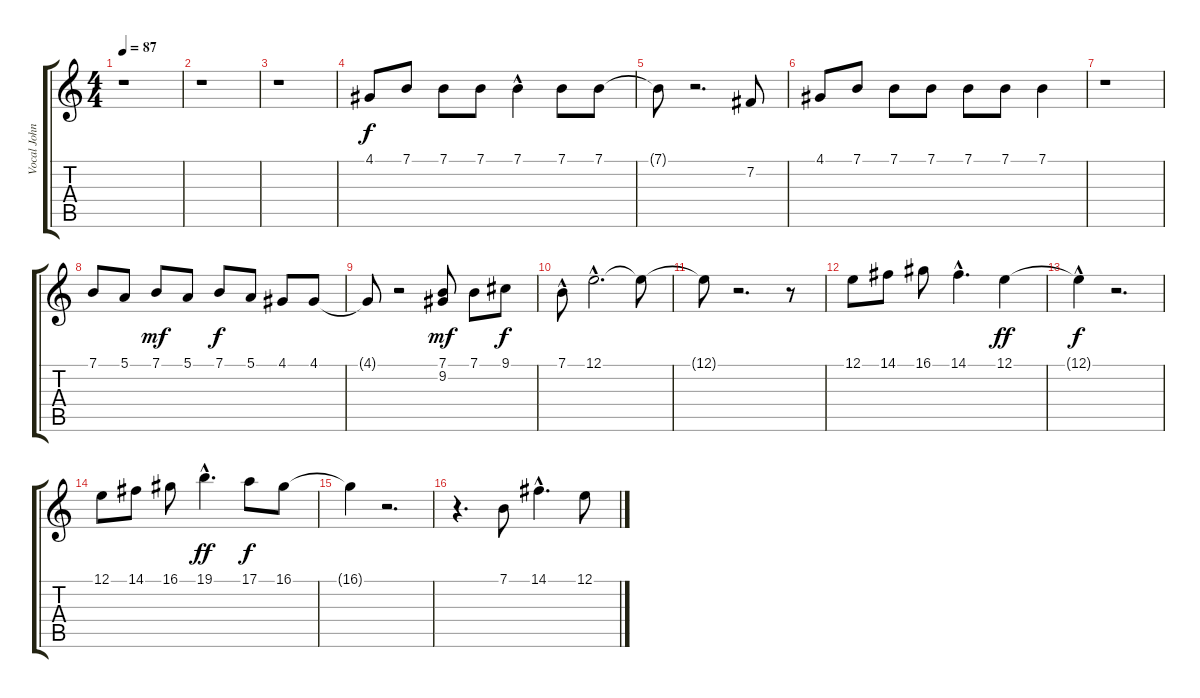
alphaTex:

\track ("Vocal John" "Vocal John") {instrument oboe}
\staff {score tabs}
\tuning (E4 B3 G3 D3 A2 E2) {hide}
\ts (4 4)
\tempo 87
\clef g2
\ks c
r.1{dy f} |
r.1 |
r.1 |
4.1.8 7.1.8 7.1.8 7.1.8 7.1{hac}.4 7.1.8 7.1.8 |
7.1{t}.8 r.2{d} 7.2.8 |
4.1.8 7.1.8 7.1.8 7.1.8 7.1.8 7.1.8 7.1.4 |
r.1 |
7.1.8 5.1.8 7.1.8{dy mf} 5.1.8 7.1.8{dy f} 5.1.8 4.1.8 4.1.8 |
4.1{t}.8 r.2 (7.1 9.2).8{dy mf} 7.1.8 9.1.8{dy f} |
7.1{hac}.8 12.1{hac}.2{d} 12.1{t}.8 |
12.1{t}.8 r.2{d} r.8 |
12.1.8 14.1.8 16.1.8 14.1{hac}.4{d} 12.1.4{dy ff} |
12.1{hac t}.4{dy f} r.2{d} |
12.1.8 14.1.8 16.1.8 19.1{hac}.4{d dy ff} 17.1.8{dy f} 16.1.8 |
16.1{t}.4 r.2{d} |
r.4{d} 7.1.8 14.1{hac}.4{d} 12.1.8
